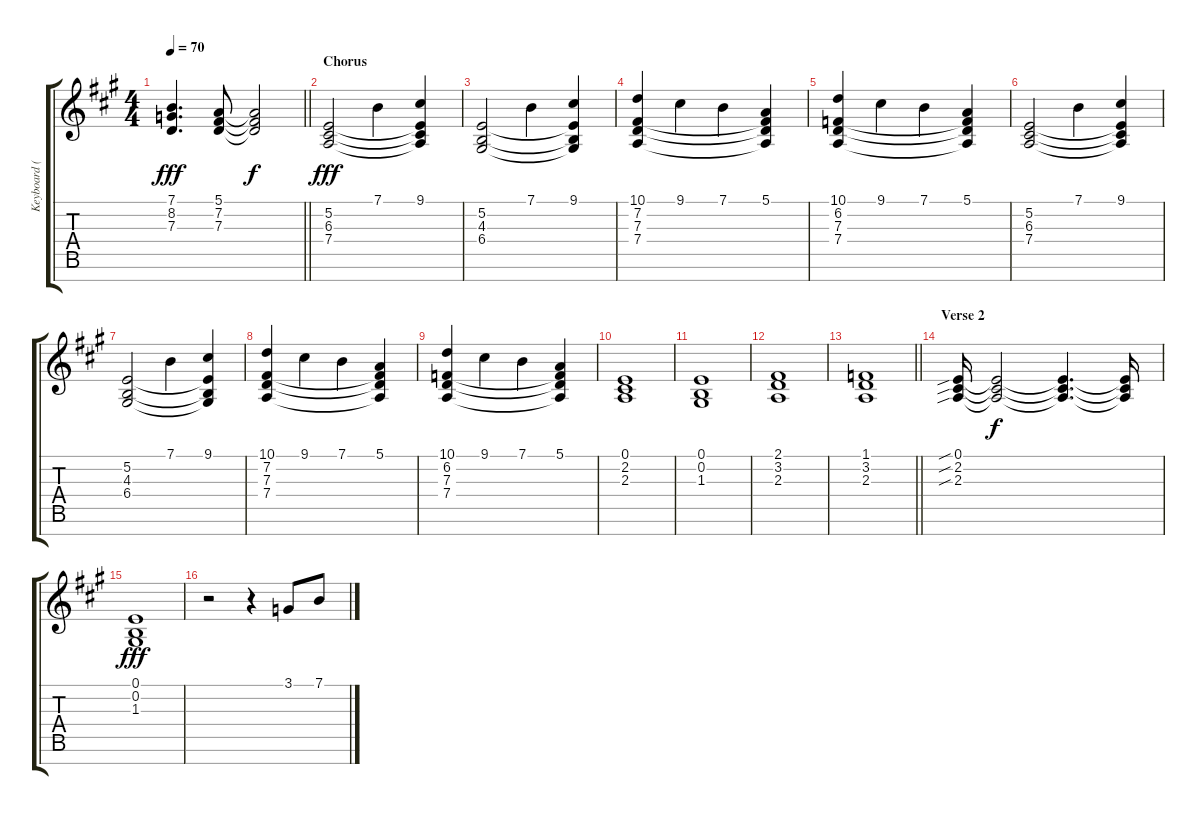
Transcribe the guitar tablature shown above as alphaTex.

\track ("Keyboard (David Bryan)" "Keyboard (") {instrument tremolostrings}
\staff {score tabs}
\tuning (E4 B3 G3 D3 A2 E2 B1) {hide}
\ts (4 4)
\tempo 70
\clef g2
\barLineRight lightlight
\ks a
(7.1 8.2 7.3).4{d dy fff} (5.1 7.2 7.3).8 (5.1{t} 7.2{t} 7.3{t}).2{dy f} |
\section ("" "Chorus")
(5.2 6.3 7.4).2{dy fff} 7.1.4 (9.1 5.2{t} 6.3{t} 7.4{t}).4 |
(5.2 4.3 6.4).2 7.1.4 (9.1 5.2{t} 4.3{t} 6.4{t}).4 |
(10.1 7.2 7.3 7.4).4 9.1.4 7.1.4 (5.1 7.2{t} 7.3{t} 7.4{t}).4 |
(10.1 6.2 7.3 7.4).4 9.1.4 7.1.4 (5.1 6.2{t} 7.3{t} 7.4{t}).4 |
(5.2 6.3 7.4).2 7.1.4 (9.1 5.2{t} 6.3{t} 7.4{t}).4 |
(5.2 4.3 6.4).2 7.1.4 (9.1 5.2{t} 4.3{t} 6.4{t}).4 |
(10.1 7.2 7.3 7.4).4 9.1.4 7.1.4 (5.1 7.2{t} 7.3{t} 7.4{t}).4 |
(10.1 6.2 7.3 7.4).4 9.1.4 7.1.4 (5.1 6.2{t} 7.3{t} 7.4{t}).4 |
(0.1 2.2 2.3).1 |
(0.1 0.2 1.3).1 |
(2.1 3.2 2.3).1 |
\barLineRight lightlight
(1.1 3.2 2.3).1 |
\section ("" "Verse 2")
(0.1{sib} 2.2{sib} 2.3{sib}).16 (0.1{t} 2.2{t} 2.3{t}).2{dy f} (0.1{t} 2.2{t} 2.3{t}).4{d} (0.1{t} 2.2{t} 2.3{t}).16 |
(0.1 0.2 1.3).1{dy fff} |
r.2 r.4 3.1.8 7.1.8
